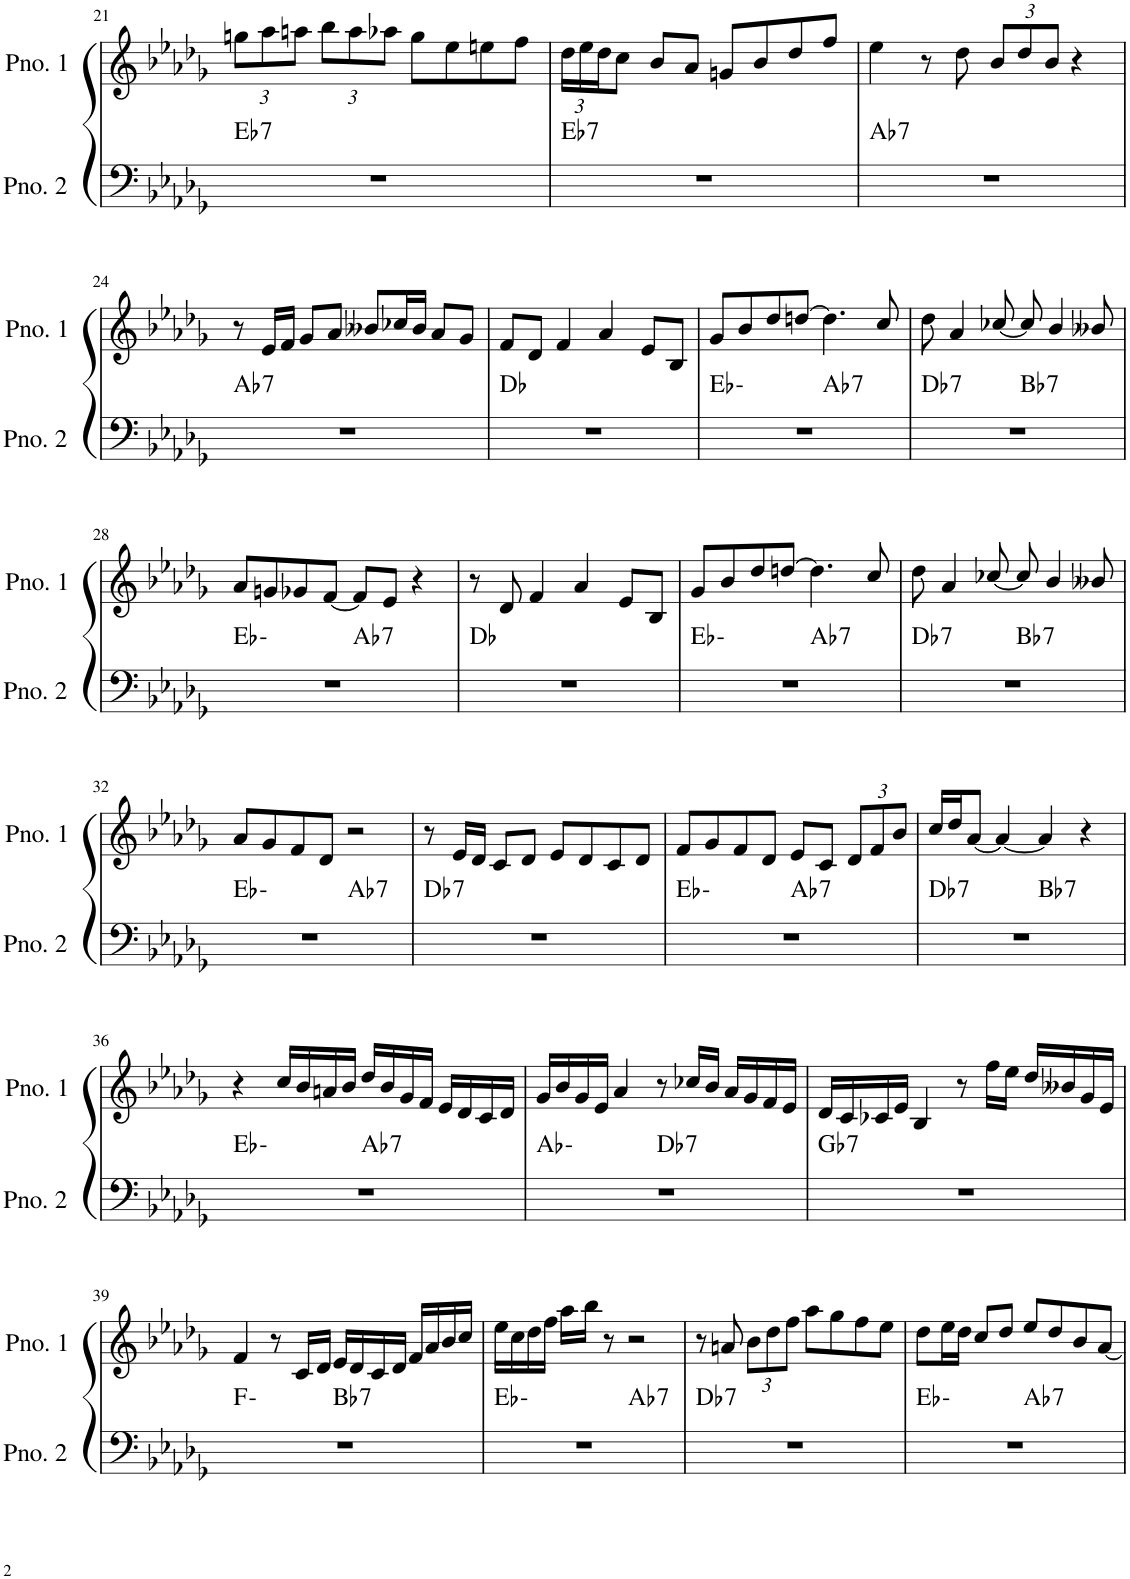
**kern	**harte	**kern
*part2	*part2	*part1
*staff2	*	*staff1
*I"ピアノ 2	*	*I"ピアノ 1
!!LO:PB:g=z
*clefF4	*	*clefG2
*k[b-e-a-d-g-]	*	*k[b-e-a-d-g-]
*M4/4	*	*M4/4
*	*	*Xbrackettup
=21	=21	=21
!	!LO:H:kt=7	!
1r	Eb:7	12ggn\L
.	.	12aa-\
.	.	12aan\J
.	.	12bb-\L
.	.	12aa\
.	.	12aa-X\J
.	.	8gg\L
.	.	8ee-\
.	.	8een\
.	.	8ff\J
=22	=22	=22
!	!LO:H:kt=7	!
1r	Eb:7	24dd-\LL
.	.	24ee-\
.	.	24dd-\J
.	.	8cc\J
.	.	8b-/L
.	.	8a-/J
.	.	8gn/L
.	.	8b-/
.	.	8dd-/
.	.	8ff/J
=23	=23	=23
!	!LO:H:kt=7	!
1r	Ab:7	4ee-\
.	.	8r
.	.	8dd-\
.	.	12b-/L
.	.	12dd-/
.	.	12b-/J
.	.	4r
!!LO:LB:g=z
=24	=24	=24
!	!LO:H:kt=7	!
1r	Ab:7	8r
.	.	16e-/LL
.	.	16f/JJ
.	.	8g-/L
.	.	8a-/J
.	.	8b--X/L
.	.	16cc-X/L
.	.	16b--/JJ
.	.	8a-/L
.	.	8g-/J
=25	=25	=25
1r	Db:maj	8f/L
.	.	8d-/J
.	.	4f/
.	.	4a-/
.	.	8e-/L
.	.	8B-/J
=26	=26	=26
*^	*	*
1r	2ryy	Eb:min	8g-/L
.	.	.	8b-/
.	.	.	8dd-/
.	.	.	[8ddn/J
!	!	!LO:H:kt=7	!
.	2ryy	Ab:7	4.dd\]
.	.	.	8cc/
=27	=27	=27	=27
!	!	!LO:H:kt=7	!
1r	2ryy	Db:7	8dd-\
.	.	.	4a-/
.	.	.	[8cc-X/
!	!	!LO:H:kt=7	!
.	2ryy	Bb:7	8cc-/]
.	.	.	4b-/
.	.	.	8b--X/
!!LO:LB:g=z
=28	=28	=28	=28
1r	2ryy	Eb:min	8a-/L
.	.	.	8gn/
.	.	.	8g-X/
.	.	.	[8f/J
!	!	!LO:H:kt=7	!
.	2ryy	Ab:7	8f/L]
.	.	.	8e-/J
.	.	.	4r
*v	*v	*	*
=29	=29	=29
1r	Db:maj	8r
.	.	8d-/
.	.	4f/
.	.	4a-/
.	.	8e-/L
.	.	8B-/J
=30	=30	=30
*^	*	*
1r	2ryy	Eb:min	8g-/L
.	.	.	8b-/
.	.	.	8dd-/
.	.	.	[8ddn/J
!	!	!LO:H:kt=7	!
.	2ryy	Ab:7	4.dd\]
.	.	.	8cc/
=31	=31	=31	=31
!	!	!LO:H:kt=7	!
1r	2ryy	Db:7	8dd-\
.	.	.	4a-/
.	.	.	[8cc-X/
!	!	!LO:H:kt=7	!
.	2ryy	Bb:7	8cc-/]
.	.	.	4b-/
.	.	.	8b--X/
!!LO:LB:g=z
=32	=32	=32	=32
1r	2ryy	Eb:min	8a-/L
.	.	.	8g-/
.	.	.	8f/
.	.	.	8d-/J
!	!	!LO:H:kt=7	!
.	2ryy	Ab:7	2r
=33	=33	=33	=33
!	!	!LO:H:kt=7	!
*v	*v	*	*
1r	Db:7	8r
.	.	16e-/LL
.	.	16d-/JJ
.	.	8c/L
.	.	8d-/J
.	.	8e-/L
.	.	8d-/
.	.	8c/
.	.	8d-/J
=34	=34	=34
*^	*	*
1r	2ryy	Eb:min	8f/L
.	.	.	8g-/
.	.	.	8f/
.	.	.	8d-/J
!	!	!LO:H:kt=7	!
.	2ryy	Ab:7	8e-/L
.	.	.	8c/J
.	.	.	12d-/L
.	.	.	12f/
.	.	.	12b-/J
=35	=35	=35	=35
!	!	!LO:H:kt=7	!
1r	2ryy	Db:7	16cc/LL
.	.	.	16dd-/J
.	.	.	[8a-/J
.	.	.	4a-/_
!	!	!LO:H:kt=7	!
.	2ryy	Bb:7	4a-/]
.	.	.	4r
!!LO:LB:g=z
=36	=36	=36	=36
1r	2ryy	Eb:min	4r
.	.	.	16cc/LL
.	.	.	16b-/
.	.	.	16an/
.	.	.	16b-/JJ
!	!	!LO:H:kt=7	!
.	2ryy	Ab:7	16dd-/LL
.	.	.	16b-/
.	.	.	16g-/
.	.	.	16f/JJ
.	.	.	16e-/LL
.	.	.	16d-/
.	.	.	16c/
.	.	.	16d-/JJ
=37	=37	=37	=37
1r	2ryy	Ab:min	16g-/LL
.	.	.	16b-/
.	.	.	16g-/
.	.	.	16e-/JJ
.	.	.	4a-/
!	!	!LO:H:kt=7	!
.	2ryy	Db:7	8r
.	.	.	16cc-X/LL
.	.	.	16b-/JJ
.	.	.	16a-/LL
.	.	.	16g-/
.	.	.	16f/
.	.	.	16e-/JJ
=38	=38	=38	=38
!	!	!LO:H:kt=7	!
*v	*v	*	*
1r	Gb:7	16d-/LL
.	.	16c/
.	.	16c-X/
.	.	16e-/JJ
.	.	4B-/
.	.	8r
.	.	16ff\LL
.	.	16ee-\JJ
.	.	16dd-/LL
.	.	16b--X/
.	.	16g-/
.	.	16e-/JJ
!!LO:LB:g=z
=39	=39	=39
*^	*	*
1r	2ryy	F:min	4f/
.	.	.	8r
.	.	.	16c/LL
.	.	.	16d-/JJ
!	!	!LO:H:kt=7	!
.	2ryy	Bb:7	16e-/LL
.	.	.	16d-/
.	.	.	16c/
.	.	.	16d-/JJ
.	.	.	16f/LL
.	.	.	16a-/
.	.	.	16b-/
.	.	.	16cc/JJ
=40	=40	=40	=40
1r	2ryy	Eb:min	16ee-\LL
.	.	.	16cc\
.	.	.	16dd-\
.	.	.	16ff\JJ
.	.	.	16aa-\LL
.	.	.	16bb-\JJ
.	.	.	8r
!	!	!LO:H:kt=7	!
.	2ryy	Ab:7	2r
=41	=41	=41	=41
!	!	!LO:H:kt=7	!
*v	*v	*	*
1r	Db:7	8r
.	.	8an/
.	.	12b-\L
.	.	12dd-\
.	.	12ff\J
.	.	8aa-\L
.	.	8gg-\
.	.	8ff\
.	.	8ee-\J
=42	=42	=42
*^	*	*
1r	2ryy	Eb:min	8dd-\L
.	.	.	16ee-\L
.	.	.	16dd-\JJ
.	.	.	8cc/L
.	.	.	8dd-/J
!	!	!LO:H:kt=7	!
.	2ryy	Ab:7	8ee-/L
.	.	.	8dd-/
.	.	.	8b-/
.	.	.	[8a-/J
*v	*v	*	*
=	=	=
*-	*-	*-
